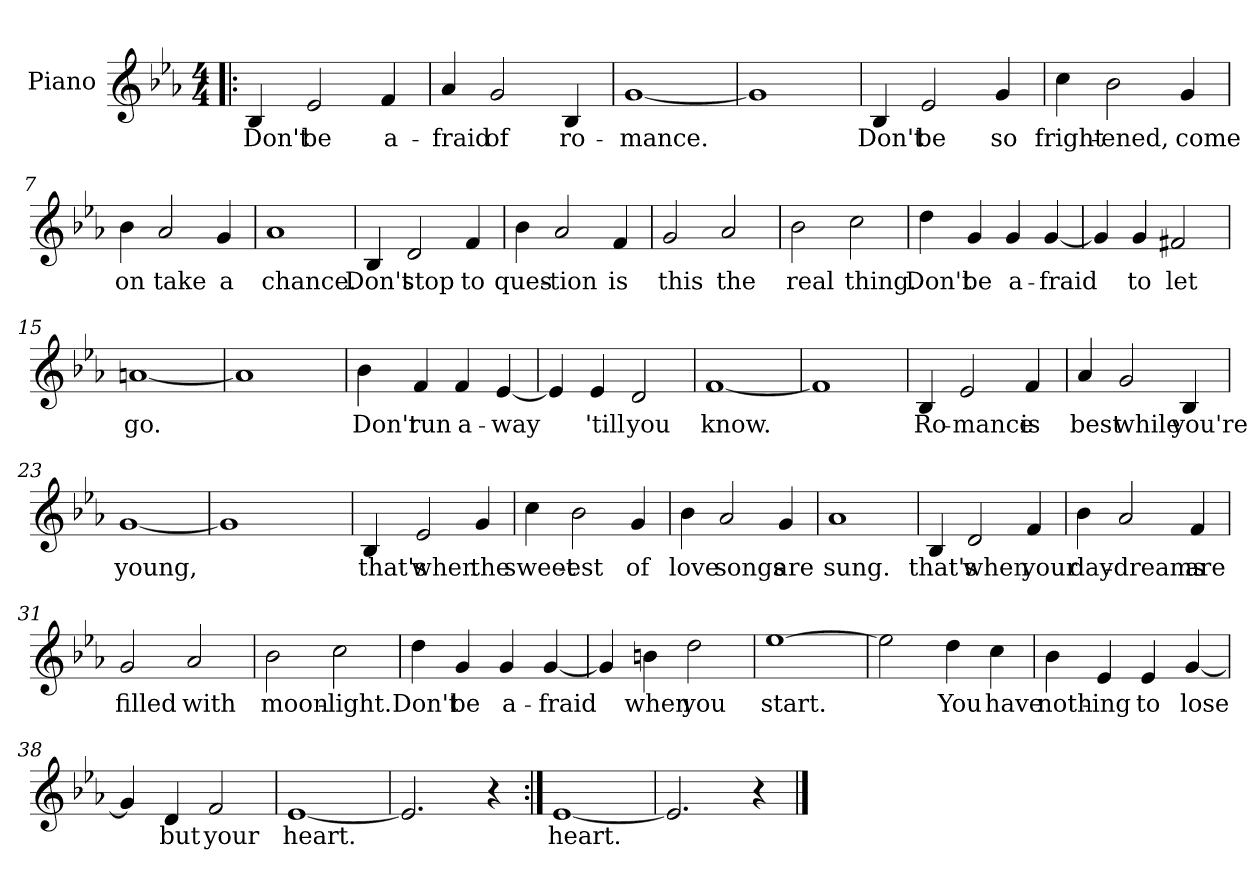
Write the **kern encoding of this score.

**kern	**text
*part1	*part1
*staff1	*staff1
*I"Piano	*
*I'Pno.	*
*clefG2	*
*k[b-e-a-]	*
*E-:	*
*M4/4	*
=1!|:	=1!|:
4B-/	Don't
2e-/	be
4f/	a-
=2	=2
4a-/	-fraid
2g/	of
4B-/	ro-
=3	=3
[1g	-mance.
=4	=4
1g]	.
=5	=5
4B-/	Don't
2e-/	be
4g/	so
=6	=6
4cc\	fright-
2b-\	-ened,
4g/	come
!!LO:LB:g=z
=7	=7
4b-\	on
2a-/	take
4g/	a
=8	=8
1a-	chance.
=9	=9
4B-/	Don't
2d/	stop
4f/	to
=10	=10
4b-\	ques-
2a-/	-tion
4f/	is
=11	=11
2g/	this
2a-/	the
=12	=12
2b-\	real
2cc\	thing.
!!LO:LB:g=z
=13	=13
4dd\	Don't
4g/	be
4g/	a-
[4g/	-fraid
=14	=14
4g/]	.
4g/	to
2f#X/	let
=15	=15
[1an	go.
=16	=16
1a]	.
!!LO:LB:g=z
=17	=17
4b-\	Don't
4f/	run
4f/	a-
[4e-/	-way
=18	=18
4e-/]	.
4e-/	'till
2d/	you
=19	=19
[1f	know.
=20	=20
1f]	.
=21	=21
4B-/	Ro-
2e-/	-mance
4f/	is
!!LO:LB:g=z
=22	=22
4a-/	best
2g/	while
4B-/	you're
=23	=23
[1g	young,
=24	=24
1g]	.
=25	=25
4B-/	that's
2e-/	when
4g/	the
=26	=26
4cc\	sweet-
2b-\	-est
4g/	of
!!LO:LB:g=z
=27	=27
4b-\	love
2a-/	songs
4g/	are
=28	=28
1a-	sung.
=29	=29
4B-/	that's
2d/	when
4f/	your
=30	=30
4b-\	day-
2a-/	-dreams
4f/	are
=31	=31
2g/	filled
2a-/	with
=32	=32
2b-\	moon-
2cc\	-light.
!!LO:LB:g=z
=33	=33
4dd\	Don't
4g/	be
4g/	a-
[4g/	-fraid
=34	=34
4g/]	.
4bn\	when
2dd\	you
=35	=35
[1ee-	start.
=36	=36
2ee-\]	.
4dd\	You
4cc\	have
=37	=37
4b-\	noth-
4e-/	-ing
4e-/	to
[4g/	lose
!!LO:LB:g=z
=38	=38
4g/]	.
4d/	but
2f/	your
=39	=39
[1e-	heart.
=40	=40
2.e-/]	.
4r	.
=41:|!	=41:|!
[1e-	heart.
=42	=42
2.e-/]	.
4r	.
==	==
*-	*-
